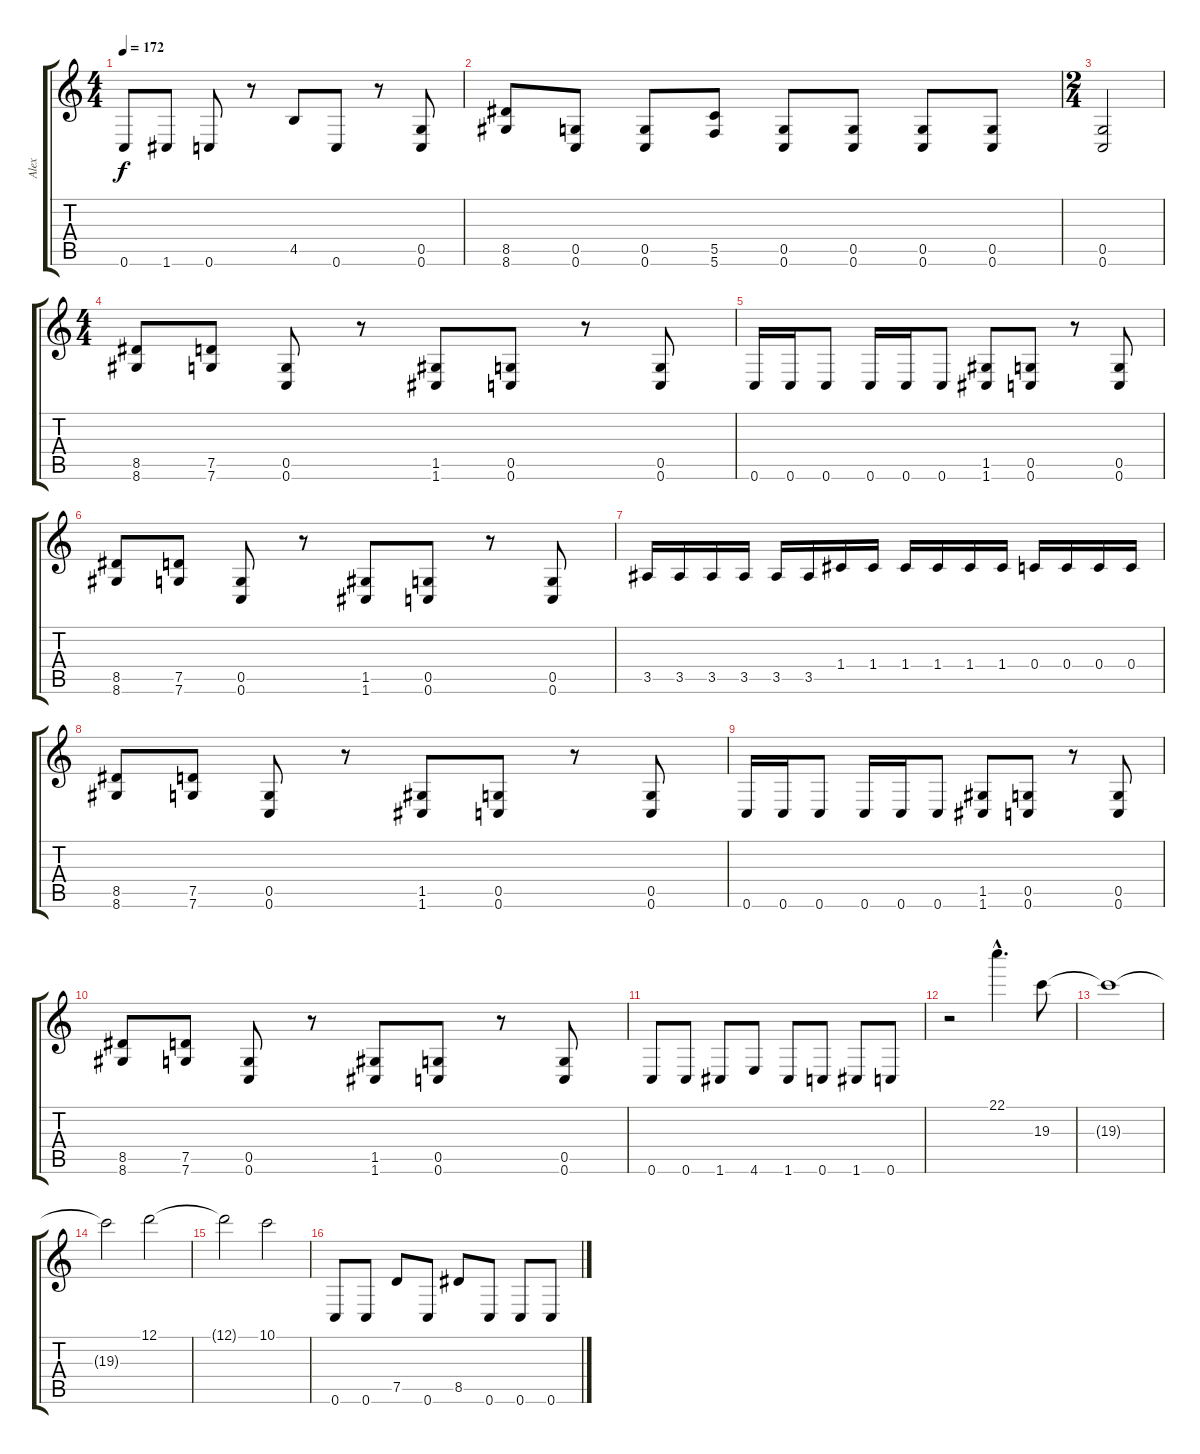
\track ("Alex" "Alex") {instrument distortionguitar}
\staff {score tabs}
\tuning (D4 A3 F3 C3 G2 C2) {hide}
\ts (4 4)
\tempo 172
\clef g2
\ks c
0.6.8{dy f} 1.6.8 0.6.8 r.8 4.5.8 0.6.8 r.8 (0.5 0.6).8 |
(8.5 8.6).8 (0.5 0.6).8 (0.5 0.6).8 (5.5 5.6).8 (0.5 0.6).8 (0.5 0.6).8 (0.5 0.6).8 (0.5 0.6).8 |
\ts (2 4)
(0.5 0.6).2 |
\ts (4 4)
(8.5 8.6).8 (7.5 7.6).8 (0.5 0.6).8 r.8 (1.5 1.6).8 (0.5 0.6).8 r.8 (0.5 0.6).8 |
0.6.16 0.6.16 0.6.8 0.6.16 0.6.16 0.6.8 (1.5 1.6).8 (0.5 0.6).8 r.8 (0.5 0.6).8 |
(8.5 8.6).8 (7.5 7.6).8 (0.5 0.6).8 r.8 (1.5 1.6).8 (0.5 0.6).8 r.8 (0.5 0.6).8 |
3.5.16 3.5.16 3.5.16 3.5.16 3.5.16 3.5.16 1.4.16 1.4.16 1.4.16 1.4.16 1.4.16 1.4.16 0.4.16 0.4.16 0.4.16 0.4.16 |
(8.5 8.6).8 (7.5 7.6).8 (0.5 0.6).8 r.8 (1.5 1.6).8 (0.5 0.6).8 r.8 (0.5 0.6).8 |
0.6.16 0.6.16 0.6.8 0.6.16 0.6.16 0.6.8 (1.5 1.6).8 (0.5 0.6).8 r.8 (0.5 0.6).8 |
(8.5 8.6).8 (7.5 7.6).8 (0.5 0.6).8 r.8 (1.5 1.6).8 (0.5 0.6).8 r.8 (0.5 0.6).8 |
0.6.8 0.6.8 1.6.8 4.6.8 1.6.8 0.6.8 1.6.8 0.6.8 |
r.2 22.1{hac}.4{d} 19.3.8 |
19.3{t}.1 |
19.3{t}.2 12.1.2 |
12.1{t}.2 10.1.2 |
0.6.8 0.6.8 7.5.8 0.6.8 8.5.8 0.6.8 0.6.8 0.6.8
